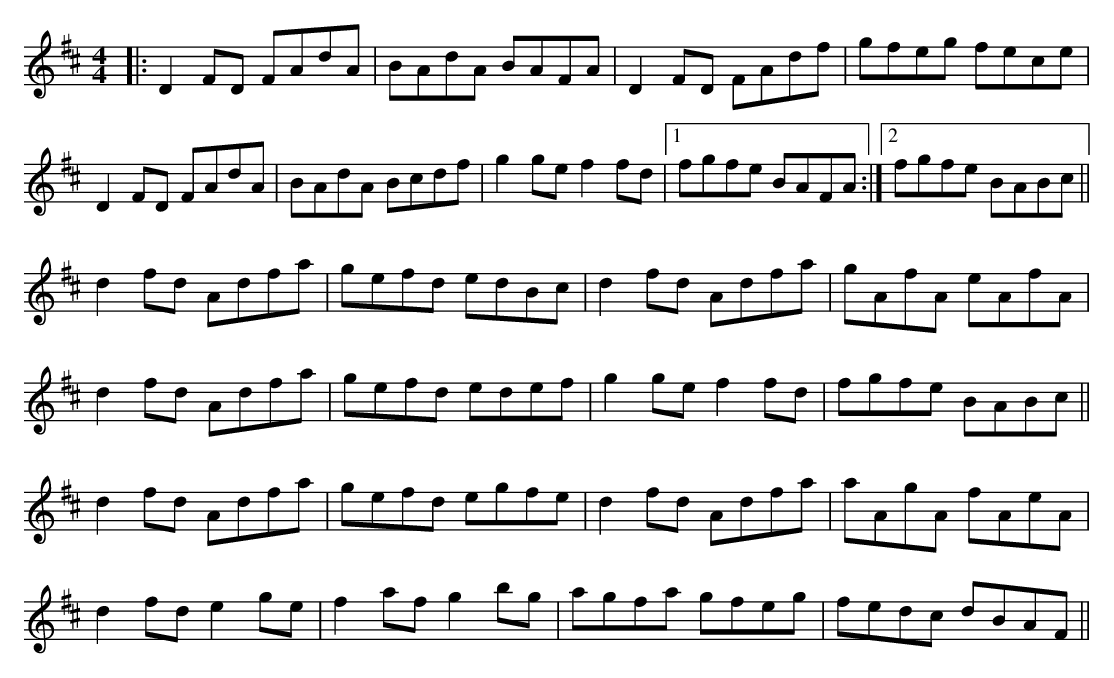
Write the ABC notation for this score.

X:1
M:4/4
K:D
|:D2FD FAdA|BAdA BAFA|D2FD FAdf|gfeg fece|
D2FD FAdA|BAdA Bcdf|g2ge f2fd|1 fgfe BAFA:|2 fgfe BABc||
d2fd Adfa|gefd edBc|d2fd Adfa|gAfA eAfA|
d2fd Adfa|gefd edef|g2ge f2fd|fgfe BABc||
d2fd Adfa|gefd egfe|d2fd Adfa|aAgA fAeA|
d2fd e2ge|f2af g2bg|agfa gfeg|fedc dBAF||
